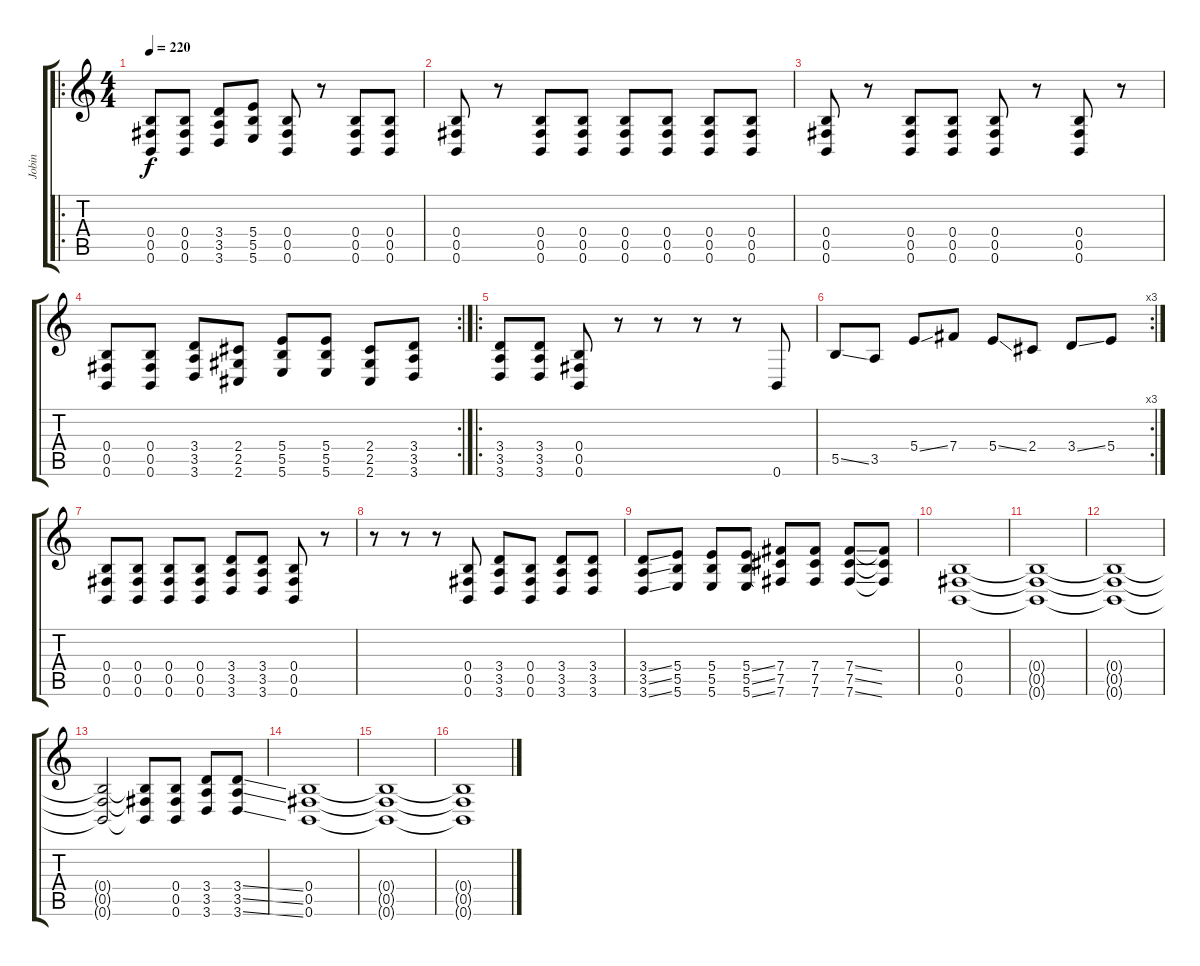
\track ("Jobin" "Jobin") {instrument distortionguitar}
\staff {score tabs}
\tuning (Db4 Ab3 E3 B2 Gb2 B1) {hide}
\ro
\ts (4 4)
\tempo 220
\clef g2
\ks c
(0.4 0.5 0.6).8{dy f instrument distortionguitar} (0.4 0.5 0.6).8 (3.4 3.5 3.6).8 (5.4 5.5 5.6).8 (0.4 0.5 0.6).8 r.8 (0.4 0.5 0.6).8 (0.4 0.5 0.6).8 |
(0.4 0.5 0.6).8 r.8 (0.4 0.5 0.6).8 (0.4 0.5 0.6).8 (0.4 0.5 0.6).8 (0.4 0.5 0.6).8 (0.4 0.5 0.6).8 (0.4 0.5 0.6).8 |
(0.4 0.5 0.6).8 r.8 (0.4 0.5 0.6).8 (0.4 0.5 0.6).8 (0.4 0.5 0.6).8 r.8 (0.4 0.5 0.6).8 r.8 |
\rc 2
(0.4 0.5 0.6).8 (0.4 0.5 0.6).8 (3.4 3.5 3.6).8 (2.4 2.5 2.6).8 (5.4 5.5 5.6).8 (5.4 5.5 5.6).8 (2.4 2.5 2.6).8 (3.4 3.5 3.6).8 |
\ro
(3.4 3.5 3.6).8 (3.4 3.5 3.6).8 (0.4 0.5 0.6).8 r.8 r.8 r.8 r.8 0.6.8 |
\rc 3
5.5{ss}.8 3.5.8 5.4{ss}.8 7.4.8 5.4{ss}.8 2.4.8 3.4{ss}.8 5.4.8 |
(0.4 0.5 0.6).8 (0.4 0.5 0.6).8 (0.4 0.5 0.6).8 (0.4 0.5 0.6).8 (3.4 3.5 3.6).8 (3.4 3.5 3.6).8 (0.4 0.5 0.6).8 r.8 |
r.8 r.8 r.8 (0.4 0.5 0.6).8 (3.4 3.5 3.6).8 (0.4 0.5 0.6).8 (3.4 3.5 3.6).8 (3.4 3.5 3.6).8 |
(3.4{ss} 3.5{ss} 3.6{ss}).8 (5.4 5.5 5.6).8 (5.4 5.5 5.6).8 (5.4{ss} 5.5{ss} 5.6{ss}).8 (7.4 7.5 7.6).8 (7.4 7.5 7.6).8 (7.4{ss} 7.5{ss} 7.6{ss}).8 (7.4{t} 7.5{t} 7.6{t}).8 |
(0.4 0.5 0.6).1 |
(0.4{t} 0.5{t} 0.6{t}).1 |
(0.4{t} 0.5{t} 0.6{t}).1 |
(0.4{t} 0.5{t} 0.6{t}).2 (0.4{t} 0.5{t} 0.6{t}).8 (0.4 0.5 0.6).8 (3.4 3.5 3.6).8 (3.4{ss} 3.5{ss} 3.6{ss}).8 |
(0.4 0.5 0.6).1 |
(0.4{t} 0.5{t} 0.6{t}).1 |
(0.4{t} 0.5{t} 0.6{t}).1
